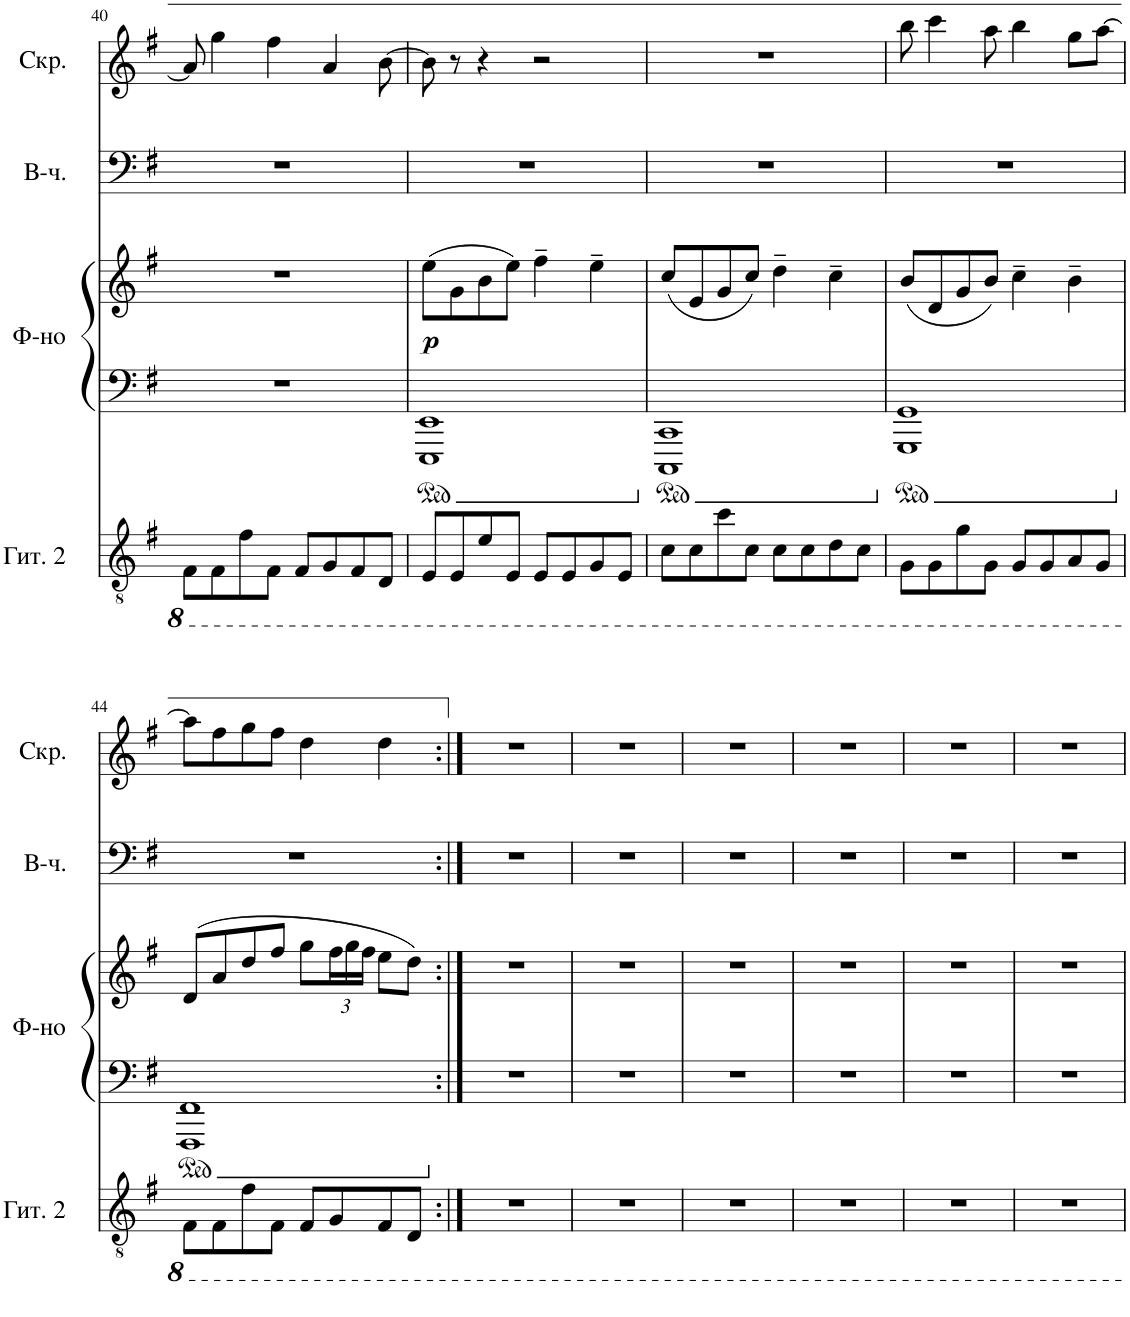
**kern	**kern	**kern	**dynam	**kern	**kern
*part4	*part3	*part3	*part3	*part2	*part1
*staff5	*staff4	*staff3	*staff3/4	*staff2	*staff1
*I"Акустическая гитара 2	*I"Фортепиано	*	*	*I"Виолончель	*I"Скрипка
!!LO:PB:g=z
*clefGv2	*clefF4	*clefG2	*	*clefF4	*clefG2
*k[f#]	*k[f#]	*k[f#]	*	*k[f#]	*k[f#]
*M4/4	*M4/4	*M4/4	*	*M4/4	*M4/4
=40	=40	=40	=40	=40	=40
8FF#\L	1r	1r	.	1r	8a/]
8FF#\	.	.	.	.	4gg\
8F#\	.	.	.	.	.
8FF#\J	.	.	.	.	4ff#\
8FF#/L	.	.	.	.	.
8GG/	.	.	.	.	4a/
8FF#/	.	.	.	.	.
8DD/J	.	.	.	.	[8b\
=41	=41	=41	=41	=41	=41
!	!	!	!LO:DY:b	!	!
8EE/L	1EEE 1EE	(8ee\L	p	1r	8b\]
8EE/	.	8g\	.	.	8r
8E/	.	8b\	.	.	4r
8EE/J	.	8ee\J)	.	.	.
8EE/L	.	4ff#~\	.	.	2r
8EE/	.	.	.	.	.
8GG/	.	4ee~\	.	.	.
8EE/J	.	.	.	.	.
=42	=42	=42	=42	=42	=42
8C\L	1CCC 1CC	(8cc/L	.	1r	1r
8C\	.	8e/	.	.	.
8c\	.	8g/	.	.	.
8C\J	.	8cc/J)	.	.	.
8C\L	.	4dd~\	.	.	.
8C\	.	.	.	.	.
8D\	.	4cc~\	.	.	.
8C\J	.	.	.	.	.
=43	=43	=43	=43	=43	=43
8GG\L	1GGG 1GG	(8b/L	.	1r	8bb\
8GG\	.	8d/	.	.	4ccc\
8G\	.	8g/	.	.	.
8GG\J	.	8b/J)	.	.	8aa\
8GG/L	.	4cc~\	.	.	4bb\
8GG/	.	.	.	.	.
8AA/	.	4b~\	.	.	8gg\L
8GG/J	.	.	.	.	[8aa\J
!!LO:LB:g=z
=44	=44	=44	=44	=44	=44
8FF#\L	1FFF# 1FF#	(8d/L	.	1r	8aa\L]
8FF#\	.	8a/	.	.	8ff#\
8F#\	.	8dd/	.	.	8gg\
8FF#\J	.	8ff#/J	.	.	8ff#\J
8FF#/L	.	8gg\L	.	.	4dd\
*	*	*Xbrackettup	*	*	*
8GG/	.	24ff#\L	.	.	.
.	.	24gg\	.	.	.
.	.	24ff#\JJ	.	.	.
8FF#/	.	8ee\L	.	.	4dd\
8DD/J	.	8dd\J)	.	.	.
=45:|!	=45:|!	=45:|!	=45:|!	=45:|!	=45:|!
1r	1r	1r	.	1r	1r
=46	=46	=46	=46	=46	=46
1r	1r	1r	.	1r	1r
=47	=47	=47	=47	=47	=47
1r	1r	1r	.	1r	1r
=48	=48	=48	=48	=48	=48
1r	1r	1r	.	1r	1r
=49	=49	=49	=49	=49	=49
1r	1r	1r	.	1r	1r
=50	=50	=50	=50	=50	=50
1r	1r	1r	.	1r	1r
=	=	=	=	=	=
*-	*-	*-	*-	*-	*-
